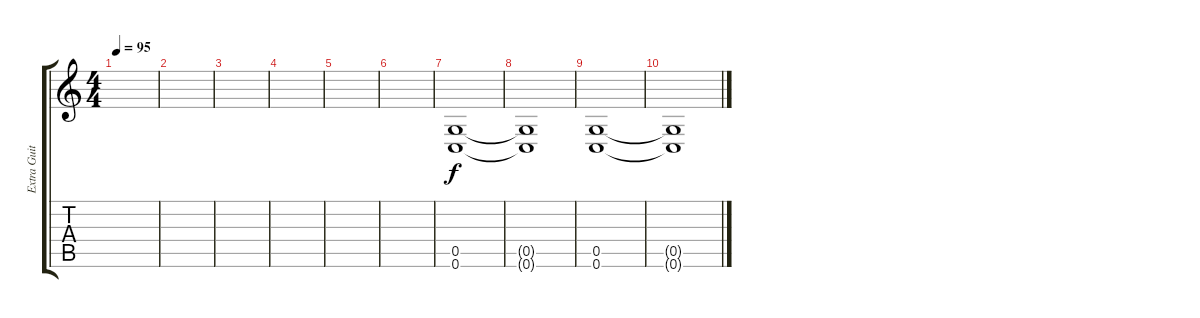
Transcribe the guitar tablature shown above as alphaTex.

\track ("Extra Guitar" "Extra Guit") {instrument overdrivenguitar}
\staff {score tabs}
\tuning (D4 A3 F3 C3 G2 C2) {hide}
\ts (4 4)
\tempo 95
\clef g2
\ks c
|
|
|
|
|
|
(0.5 0.6).1 |
(0.5{t} 0.6{t}).1 |
(0.5 0.6).1 |
(0.5{t} 0.6{t}).1
